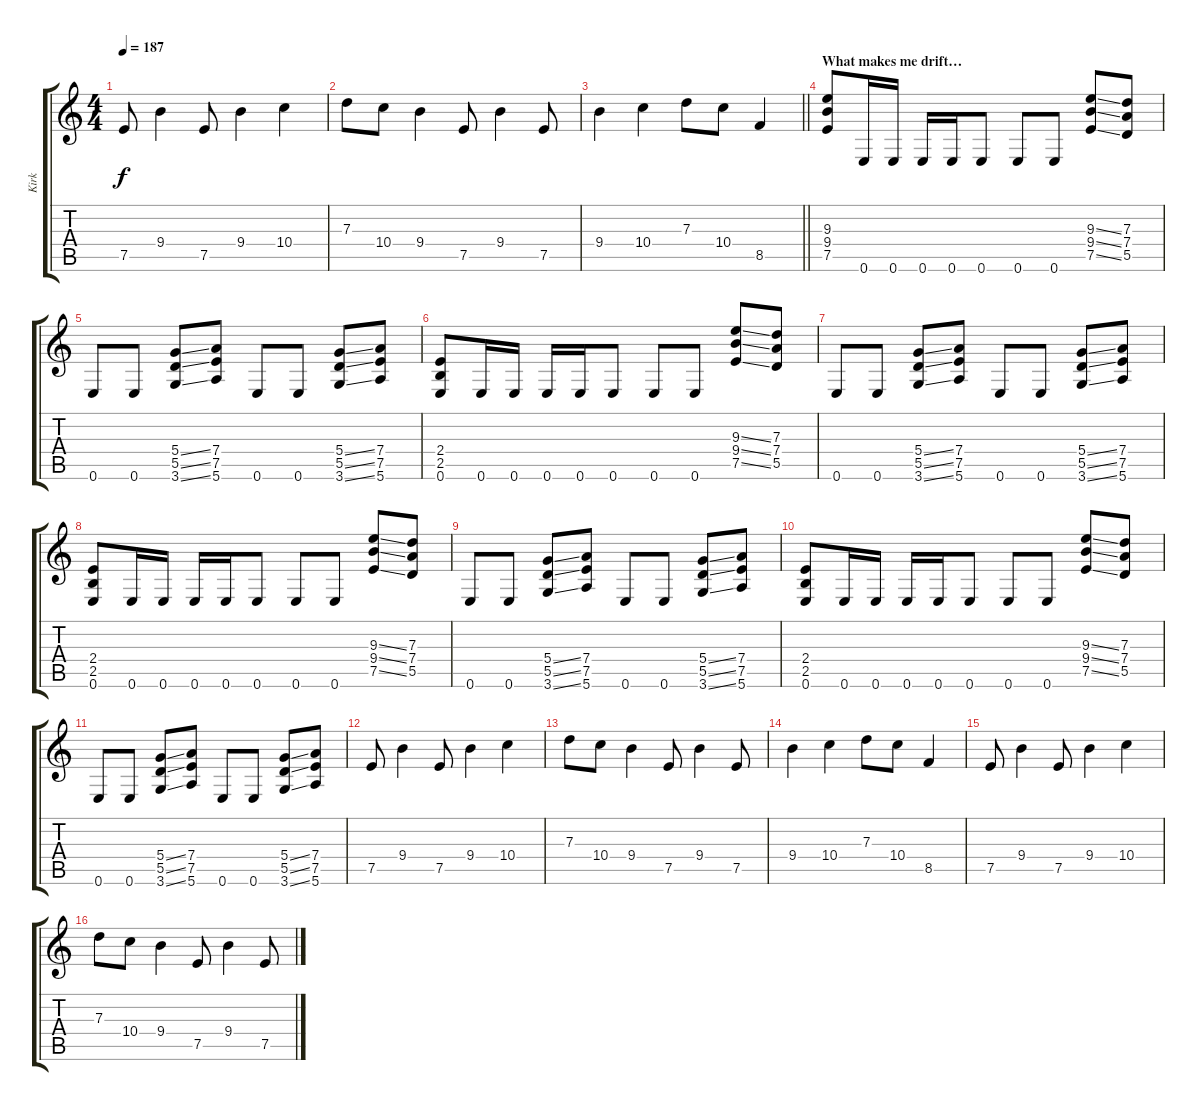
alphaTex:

\track ("Kirk" "Kirk") {instrument distortionguitar}
\staff {score tabs}
\tuning (E4 B3 G3 D3 A2 E2) {hide}
\ts (4 4)
\tempo 187
\clef g2
\ks c
7.5.8{dy f} 9.4.4 7.5.8 9.4.4 10.4.4 |
7.3.8 10.4.8 9.4.4 7.5.8 9.4.4 7.5.8 |
\barLineRight lightlight
9.4.4 10.4.4 7.3.8 10.4.8 8.5.4 |
\section ("" "What makes me drift…")
(9.3 9.4 7.5).8 0.6.16 0.6.16 0.6.16 0.6.16 0.6.8 0.6.8 0.6.8 (9.3{ss} 9.4{ss} 7.5{ss}).8 (7.3 7.4 5.5).8 |
0.6.8 0.6.8 (5.4{ss} 5.5{ss} 3.6{ss}).8 (7.4 7.5 5.6).8 0.6.8 0.6.8 (5.4{ss} 5.5{ss} 3.6{ss}).8 (7.4 7.5 5.6).8 |
(2.4 2.5 0.6).8 0.6.16 0.6.16 0.6.16 0.6.16 0.6.8 0.6.8 0.6.8 (9.3{ss} 9.4{ss} 7.5{ss}).8 (7.3 7.4 5.5).8 |
0.6.8 0.6.8 (5.4{ss} 5.5{ss} 3.6{ss}).8 (7.4 7.5 5.6).8 0.6.8 0.6.8 (5.4{ss} 5.5{ss} 3.6{ss}).8 (7.4 7.5 5.6).8 |
(2.4 2.5 0.6).8 0.6.16 0.6.16 0.6.16 0.6.16 0.6.8 0.6.8 0.6.8 (9.3{ss} 9.4{ss} 7.5{ss}).8 (7.3 7.4 5.5).8 |
0.6.8 0.6.8 (5.4{ss} 5.5{ss} 3.6{ss}).8 (7.4 7.5 5.6).8 0.6.8 0.6.8 (5.4{ss} 5.5{ss} 3.6{ss}).8 (7.4 7.5 5.6).8 |
(2.4 2.5 0.6).8 0.6.16 0.6.16 0.6.16 0.6.16 0.6.8 0.6.8 0.6.8 (9.3{ss} 9.4{ss} 7.5{ss}).8 (7.3 7.4 5.5).8 |
0.6.8 0.6.8 (5.4{ss} 5.5{ss} 3.6{ss}).8 (7.4 7.5 5.6).8 0.6.8 0.6.8 (5.4{ss} 5.5{ss} 3.6{ss}).8 (7.4 7.5 5.6).8 |
7.5.8 9.4.4 7.5.8 9.4.4 10.4.4 |
7.3.8 10.4.8 9.4.4 7.5.8 9.4.4 7.5.8 |
9.4.4 10.4.4 7.3.8 10.4.8 8.5.4 |
7.5.8 9.4.4 7.5.8 9.4.4 10.4.4 |
7.3.8 10.4.8 9.4.4 7.5.8 9.4.4 7.5.8
